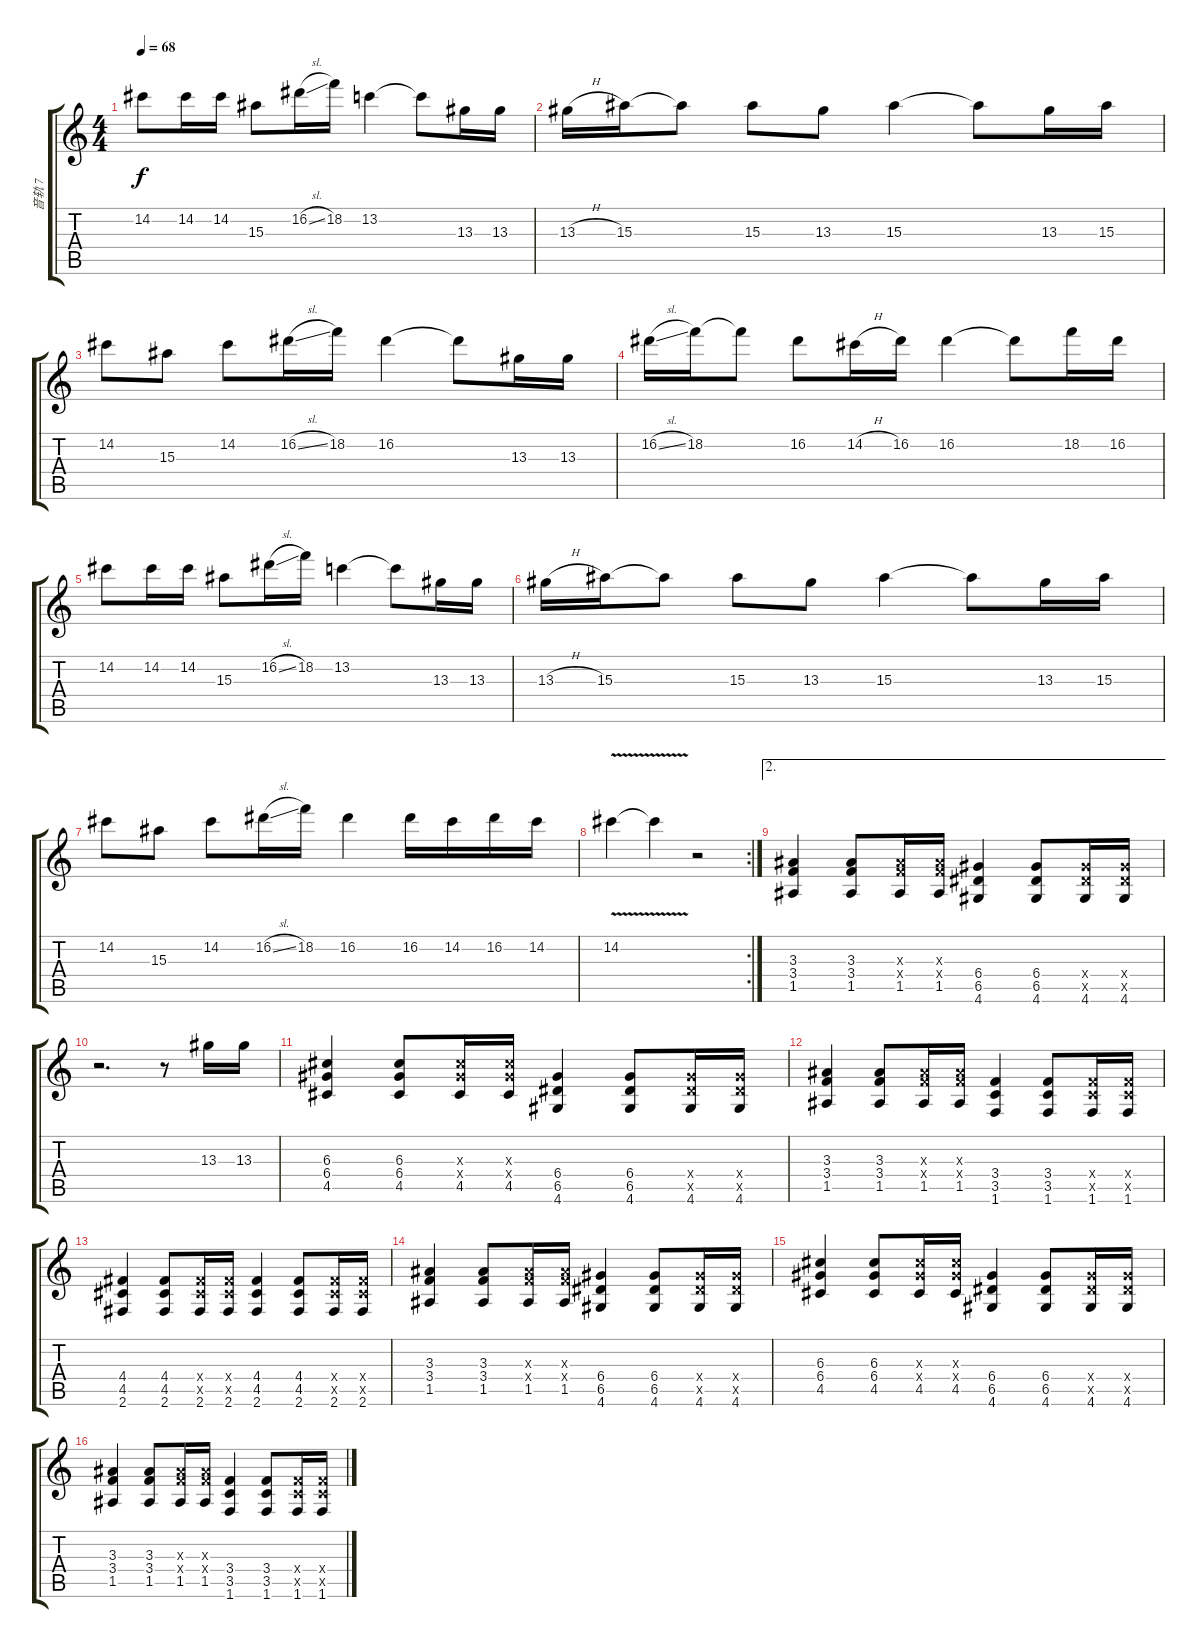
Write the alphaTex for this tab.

\track ("音轨 7" "音轨 7") {instrument distortionguitar}
\staff {score tabs}
\tuning (E4 B3 G3 D3 A2 E2) {hide}
\ts (4 4)
\tempo 68
\clef g2
\ks c
14.2.8{dy f} 14.2.16 14.2.16 15.3.8 16.2{sl}.16 18.2.16 13.2.4 13.2{t}.8 13.3.16 13.3.16 |
13.3{h}.16 15.3.16 15.3{t}.8 15.3.8 13.3.8 15.3.4 15.3{t}.8 13.3.16 15.3.16 |
14.2.8 15.3.8 14.2.8 16.2{sl}.16 18.2.16 16.2.4 16.2{t}.8 13.3.16 13.3.16 |
16.2{sl}.16 18.2.16 18.2{t}.8 16.2.8 14.2{h}.16 16.2.16 16.2.4 16.2{t}.8 18.2.16 16.2.16 |
14.2.8 14.2.16 14.2.16 15.3.8 16.2{sl}.16 18.2.16 13.2.4 13.2{t}.8 13.3.16 13.3.16 |
13.3{h}.16 15.3.16 15.3{t}.8 15.3.8 13.3.8 15.3.4 15.3{t}.8 13.3.16 15.3.16 |
14.2.8 15.3.8 14.2.8 16.2{sl}.16 18.2.16 16.2.4 16.2.16 14.2.16 16.2.16 14.2.16 |
\rc 2
14.2{v}.4 14.2{t}.4 r.2 |
\ae 2
(3.3 3.4 1.5).4 (3.3 3.4 1.5).8 (3.3{x} 3.4{x} 1.5).16 (3.3{x} 3.4{x} 1.5).16 (6.4 6.5 4.6).4 (6.4 6.5 4.6).8 (6.4{x} 6.5{x} 4.6).16 (6.4{x} 6.5{x} 4.6).16 |
r.2{d} r.8 13.3.16 13.3.16 |
(6.3 6.4 4.5).4 (6.3 6.4 4.5).8 (6.3{x} 6.4{x} 4.5).16 (6.3{x} 6.4{x} 4.5).16 (6.4 6.5 4.6).4 (6.4 6.5 4.6).8 (6.4{x} 6.5{x} 4.6).16 (6.4{x} 6.5{x} 4.6).16 |
(3.3 3.4 1.5).4 (3.3 3.4 1.5).8 (3.3{x} 3.4{x} 1.5).16 (3.3{x} 3.4{x} 1.5).16 (3.4 3.5 1.6).4 (3.4 3.5 1.6).8 (3.4{x} 3.5{x} 1.6).16 (3.4{x} 3.5{x} 1.6).16 |
(4.4 4.5 2.6).4 (4.4 4.5 2.6).8 (4.4{x} 4.5{x} 2.6).16 (4.4{x} 4.5{x} 2.6).16 (4.4 4.5 2.6).4 (4.4 4.5 2.6).8 (4.4{x} 4.5{x} 2.6).16 (4.4{x} 4.5{x} 2.6).16 |
(3.3 3.4 1.5).4 (3.3 3.4 1.5).8 (3.3{x} 3.4{x} 1.5).16 (3.3{x} 3.4{x} 1.5).16 (6.4 6.5 4.6).4 (6.4 6.5 4.6).8 (6.4{x} 6.5{x} 4.6).16 (6.4{x} 6.5{x} 4.6).16 |
(6.3 6.4 4.5).4 (6.3 6.4 4.5).8 (6.3{x} 6.4{x} 4.5).16 (6.3{x} 6.4{x} 4.5).16 (6.4 6.5 4.6).4 (6.4 6.5 4.6).8 (6.4{x} 6.5{x} 4.6).16 (6.4{x} 6.5{x} 4.6).16 |
(3.3 3.4 1.5).4 (3.3 3.4 1.5).8 (3.3{x} 3.4{x} 1.5).16 (3.3{x} 3.4{x} 1.5).16 (3.4 3.5 1.6).4 (3.4 3.5 1.6).8 (3.4{x} 3.5{x} 1.6).16 (3.4{x} 3.5{x} 1.6).16
